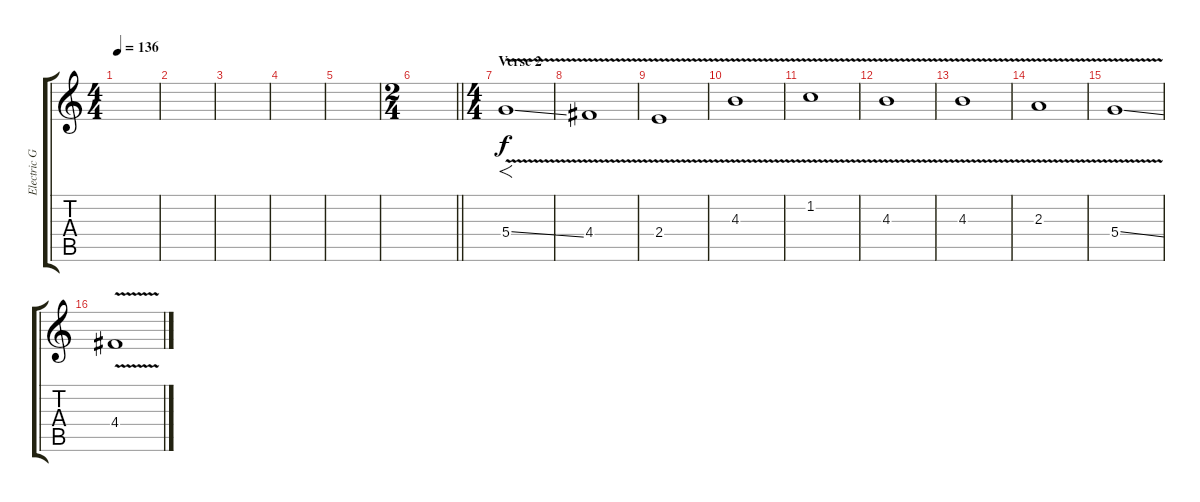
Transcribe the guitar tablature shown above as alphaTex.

\track ("Electric Guitar" "Electric G") {instrument distortionguitar}
\staff {score tabs}
\tuning (E4 B3 G3 D3 A2 E2) {hide}
\ts (4 4)
\tempo 136
\clef g2
\ks c
|
|
|
|
|
\ts (2 4)
\barLineRight lightlight
|
\ts (4 4)
\section ("" "Verse 2")
5.4{v ss}.1{f} |
4.4{v}.1 |
2.4{v}.1 |
4.3{v}.1 |
1.2{v}.1 |
4.3{v}.1 |
4.3{v}.1 |
2.3{v}.1 |
5.4{v ss}.1 |
4.4{v}.1
